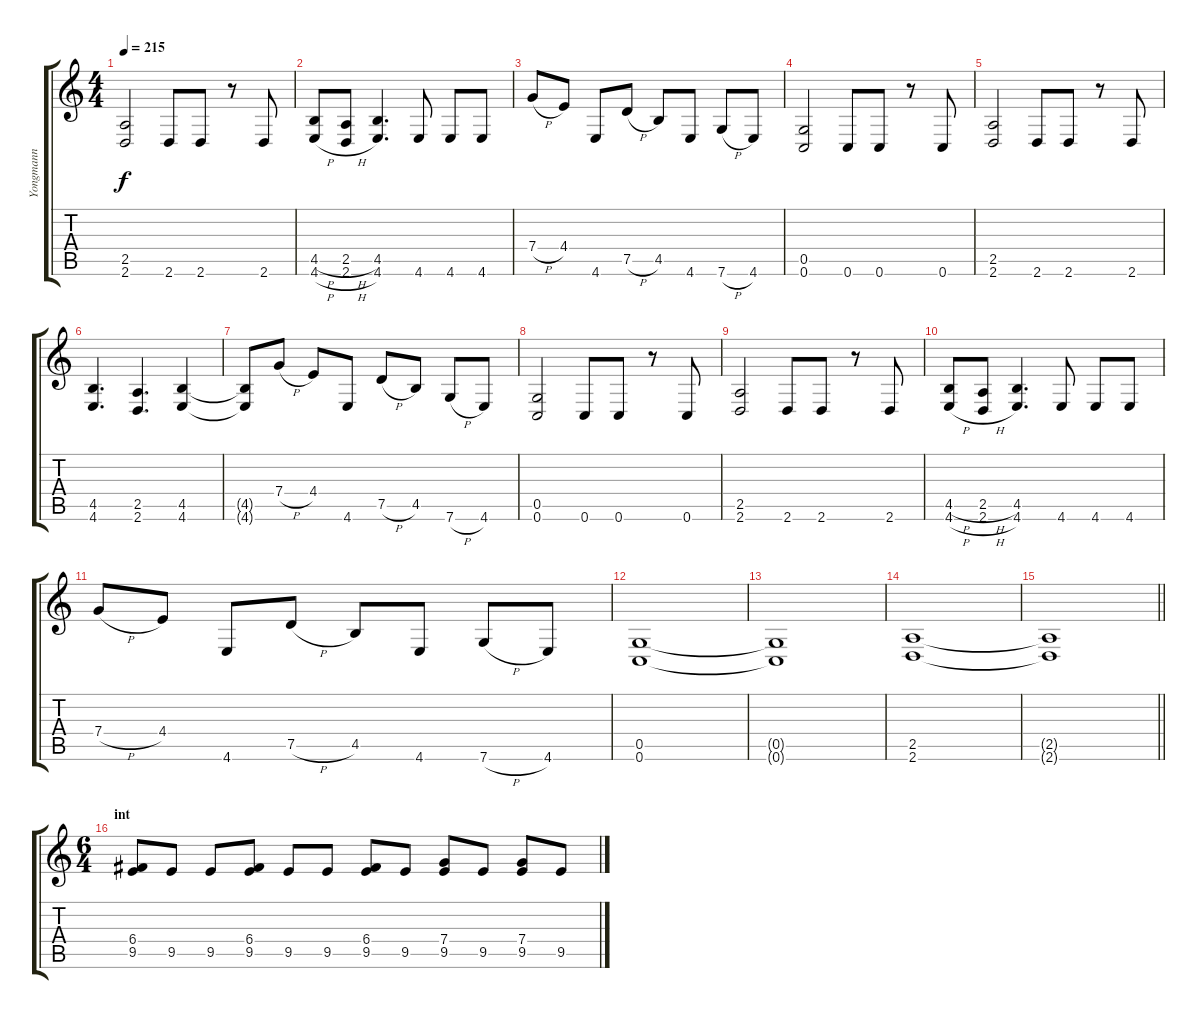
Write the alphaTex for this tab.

\track ("Yongmann" "Yongmann") {instrument distortionguitar}
\staff {score tabs}
\tuning (D4 A3 F3 C3 G2 C2) {hide}
\ts (4 4)
\tempo 215
\clef g2
\ks c
(2.5 2.6).2{dy f} 2.6.8 2.6.8 r.8 2.6.8 |
(4.5{h} 4.6{h}).8 (2.5{h} 2.6{h}).8 (4.5 4.6).4{d} 4.6.8 4.6.8 4.6.8 |
7.4{h}.8 4.4.8 4.6.8 7.5{h}.8 4.5.8 4.6.8 7.6{h}.8 4.6.8 |
(0.5 0.6).2 0.6.8 0.6.8 r.8 0.6.8 |
(2.5 2.6).2 2.6.8 2.6.8 r.8 2.6.8 |
(4.5 4.6).4{d} (2.5 2.6).4{d} (4.5 4.6).4 |
(4.5{t} 4.6{t}).8 7.4{h}.8 4.4.8 4.6.8 7.5{h}.8 4.5.8 7.6{h}.8 4.6.8 |
(0.5 0.6).2 0.6.8 0.6.8 r.8 0.6.8 |
(2.5 2.6).2 2.6.8 2.6.8 r.8 2.6.8 |
(4.5{h} 4.6{h}).8 (2.5{h} 2.6{h}).8 (4.5 4.6).4{d} 4.6.8 4.6.8 4.6.8 |
7.4{h}.8 4.4.8 4.6.8 7.5{h}.8 4.5.8 4.6.8 7.6{h}.8 4.6.8 |
(0.5 0.6).1 |
(0.5{t} 0.6{t}).1 |
(2.5 2.6).1 |
\barLineRight lightlight
(2.5{t} 2.6{t}).1 |
\ts (6 4)
\section ("" "int")
(6.4 9.5).8 9.5.8 9.5.8 (6.4 9.5).8 9.5.8 9.5.8 (6.4 9.5).8 9.5.8 (7.4 9.5).8 9.5.8 (7.4 9.5).8 9.5.8
